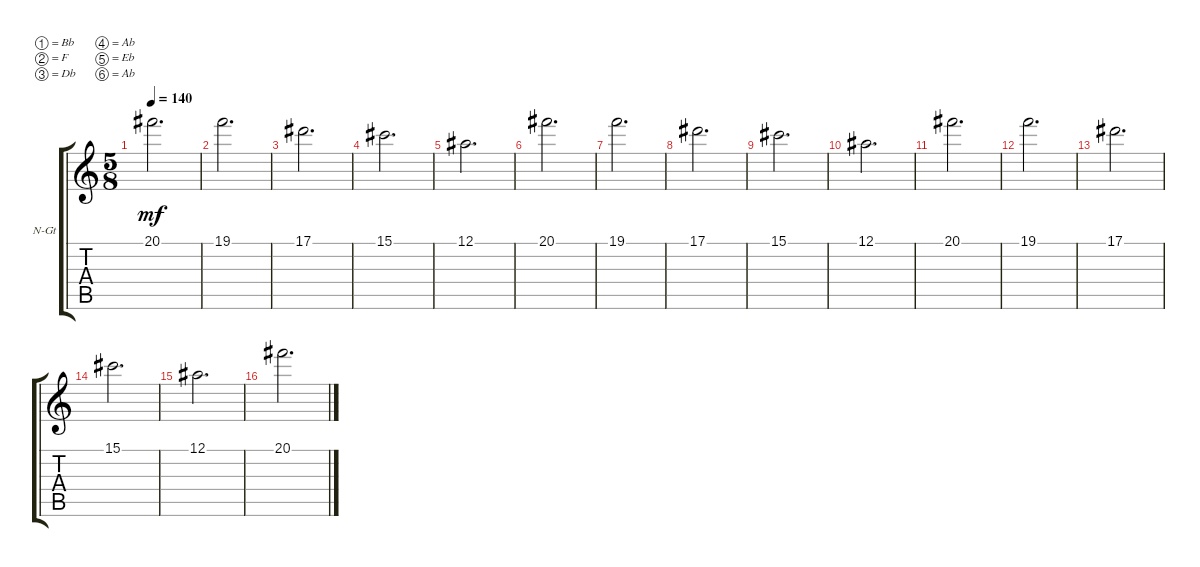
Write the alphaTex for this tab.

\defaultSystemsLayout 4
\bracketExtendMode groupsimilarinstruments
\firstSystemTrackNameOrientation horizontal
\otherSystemsTrackNameOrientation horizontal
\track ("Nylon Guitar" "N-Gt") {instrument acousticguitarnylon}
\staff {score tabs}
\tuning (Bb3 F3 Db3 Ab2 Eb2 Ab1)
\ts (5 8)
\tempo 140
\clef g2
\ks c
20.1.2{d dy mf} |
19.1.2{d} |
17.1.2{d} |
15.1.2{d} |
12.1.2{d} |
20.1.2{d} |
19.1.2{d} |
17.1.2{d} |
15.1.2{d} |
12.1.2{d} |
20.1.2{d} |
19.1.2{d} |
17.1.2{d} |
15.1.2{d} |
12.1.2{d} |
20.1.2{d}
